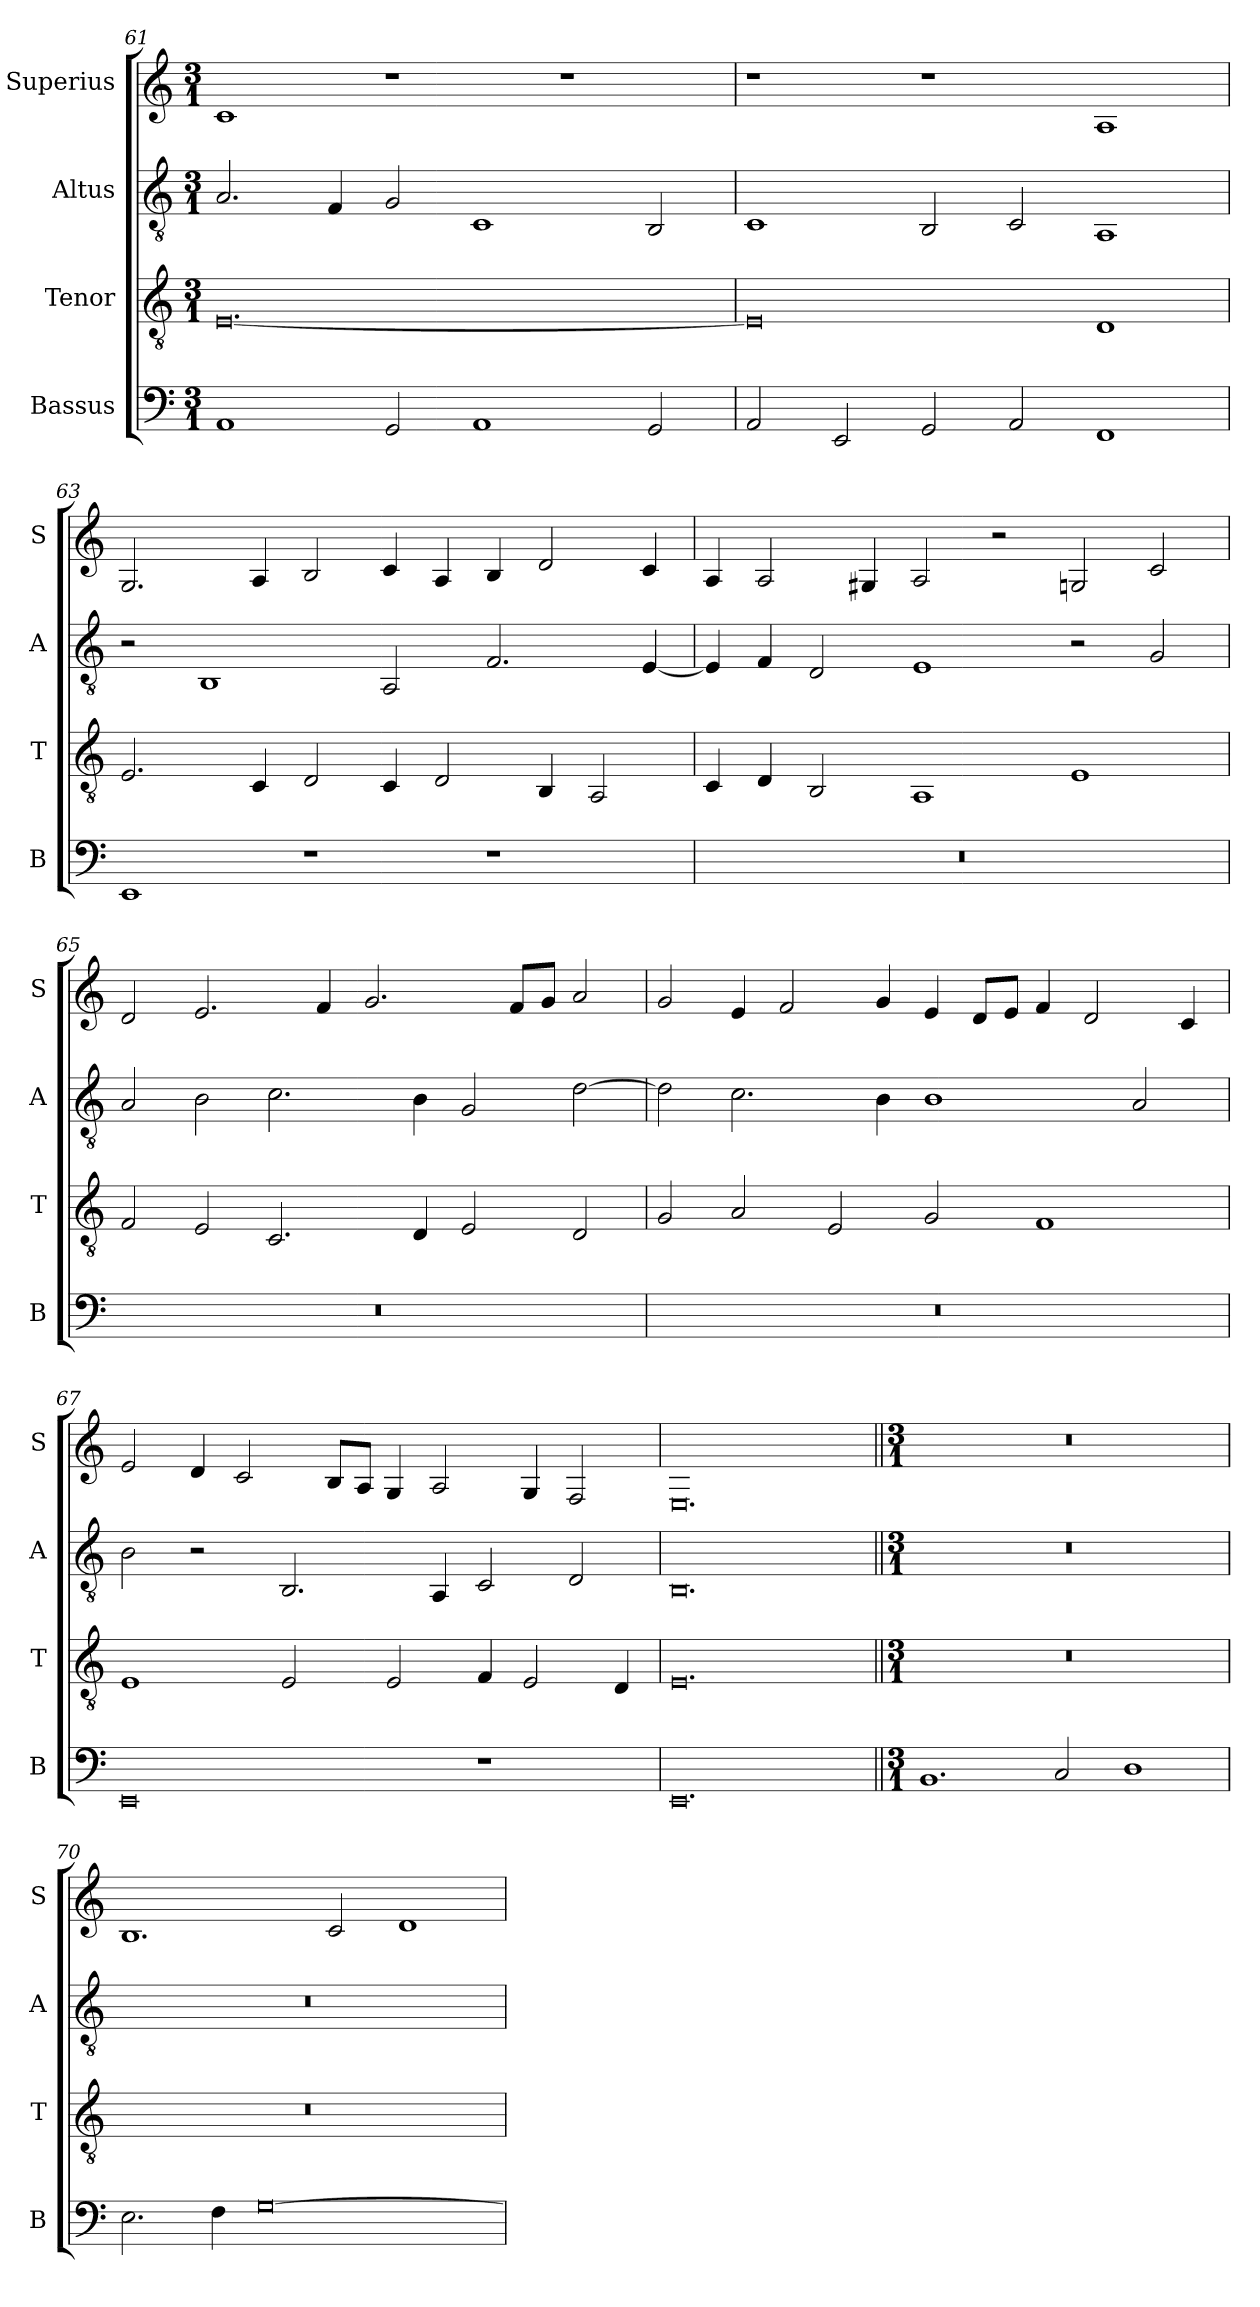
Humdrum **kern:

**kern	**kern	**kern	**kern
*part4	*part3	*part2	*part1
*staff4	*staff3	*staff2	*staff1
*I"Bassus	*I"Tenor	*I"Altus	*I"Superius
*I'B	*I'T	*I'A	*I'S
*clefF4	*clefGv2	*clefGv2	*clefG2
*k[]	*k[]	*k[]	*k[]
*M3/1	*M3/1	*M3/1	*M3/1
=61	=61	=61	=61
1AA	[0.E	2.A/	1c
.	.	4F/	.
2GG/	.	2G/	1r
1AA	.	1C	.
.	.	.	1r
2GG/	.	2BB/	.
=62	=62	=62	=62
2AA/	0E]	1C	1r
2EE/	.	.	.
2GG/	.	2BB/	1r
2AA/	.	2C/	.
1FF	1D	1AA	1A
=63	=63	=63	=63
1EE	2.E/	2r	2.G/
.	.	1BB	.
.	4C/	.	4A/
1r	2D/	.	2B/
.	4C/	2AA/	4c/
.	2D/	.	4A/
1r	.	2.F/	4B/
.	4BB/	.	2d/
.	2AA/	.	.
.	.	[4E/	4c/
=64	=64	=64	=64
0.r	4C/	4E/]	4A/
.	4D/	4F/	2A/
.	2BB/	2D/	.
.	.	.	4G#X/
.	1AA	1E	2A/
.	.	.	2r
.	1E	2r	2Gn/
.	.	2G/	2c/
=65	=65	=65	=65
0.r	2F/	2A/	2d/
.	2E/	2B\	2.e/
.	2.C/	2.c\	.
.	.	.	4f/
.	.	.	2.g/
.	4D/	4B\	.
.	2E/	2G/	.
.	.	.	8f/L
.	.	.	8g/J
.	2D/	[2d\	2a/
=66	=66	=66	=66
0.r	2G/	2d\]	2g/
.	2A/	2.c\	4e/
.	.	.	2f/
.	2E/	.	.
.	.	4B\	4g/
.	2G/	1B	4e/
.	.	.	8d/L
.	.	.	8e/J
.	1F	.	4f/
.	.	.	2d/
.	.	2A/	.
.	.	.	4c/
=67	=67	=67	=67
0EE	1E	2B\	2e/
.	.	2r	4d/
.	.	.	2c/
.	2E/	2.BB/	.
.	.	.	8B/L
.	.	.	8A/J
.	2E/	.	4G/
.	.	4AA/	2A/
1r	4F/	2C/	.
.	2E/	.	4G/
.	.	2D/	2F/
.	4D/	.	.
=68	=68	=68	=68
0.EE	0.E	0.BB	0.E
!!LO:LB:g=z
=69||	=69||	=69||	=69||
*M3/1	*M3/1	*M3/1	*M3/1
1.BB	0.r	0.r	0.r
2C/	.	.	.
1D	.	.	.
=70	=70	=70	=70
2.E\	0.r	0.r	1.B
4F\	.	.	.
[0G	.	.	.
.	.	.	2c/
.	.	.	1d
=	=	=	=
*-	*-	*-	*-
